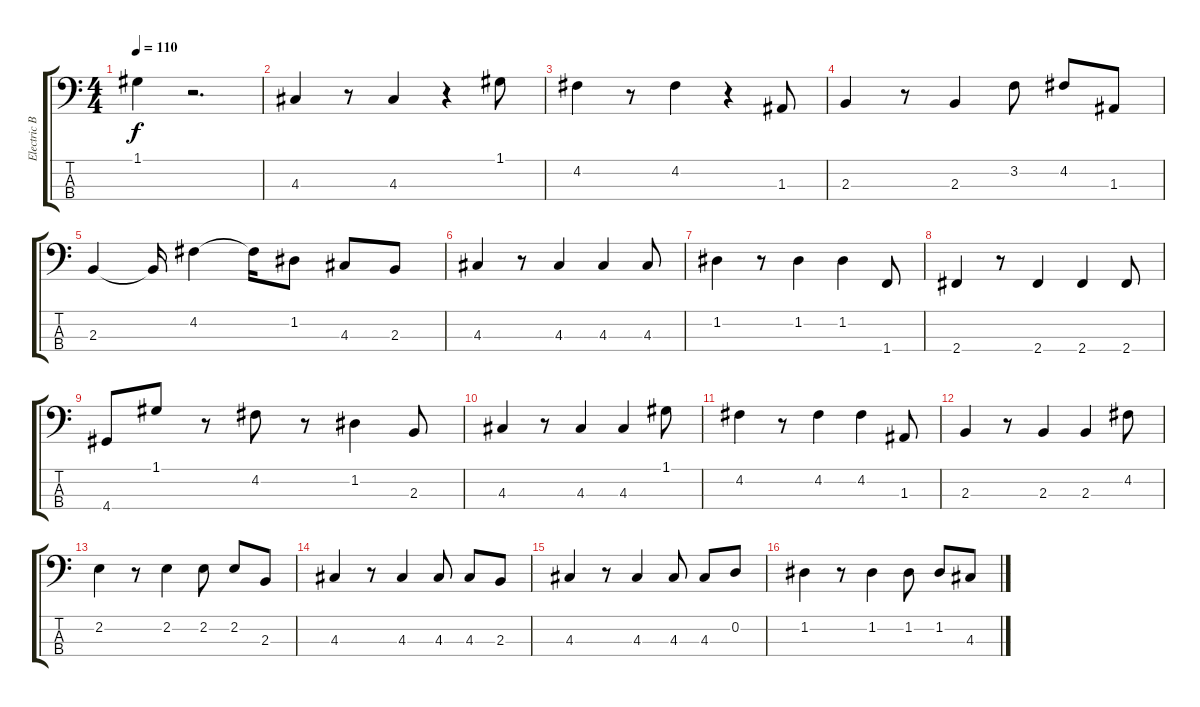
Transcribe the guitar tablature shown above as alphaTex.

\track ("Electric Bass (finger)" "Electric B") {instrument electricbassfinger}
\staff {score tabs}
\tuning (G2 D2 A1 E1) {hide}
\ts (4 4)
\tempo 110
\clef f4
\ks c
1.1.4{dy f} r.2{d} |
4.3.4 r.8 4.3.4 r.4 1.1.8 |
4.2.4 r.8 4.2.4 r.4 1.3.8 |
2.3.4 r.8 2.3.4 3.2.8 4.2.8 1.3.8 |
2.3.4 2.3{t}.16 4.2.4 4.2{t}.16 1.2.8 4.3.8 2.3.8 |
4.3.4 r.8 4.3.4 4.3.4 4.3.8 |
1.2.4 r.8 1.2.4 1.2.4 1.4.8 |
2.4.4 r.8 2.4.4 2.4.4 2.4.8 |
4.4.8 1.1.8 r.8 4.2.8 r.8 1.2.4 2.3.8 |
4.3.4 r.8 4.3.4 4.3.4 1.1.8 |
4.2.4 r.8 4.2.4 4.2.4 1.3.8 |
2.3.4 r.8 2.3.4 2.3.4 4.2.8 |
2.2.4 r.8 2.2.4 2.2.8 2.2.8 2.3.8 |
4.3.4 r.8 4.3.4 4.3.8 4.3.8 2.3.8 |
4.3.4 r.8 4.3.4 4.3.8 4.3.8 0.2.8 |
1.2.4 r.8 1.2.4 1.2.8 1.2.8 4.3.8
